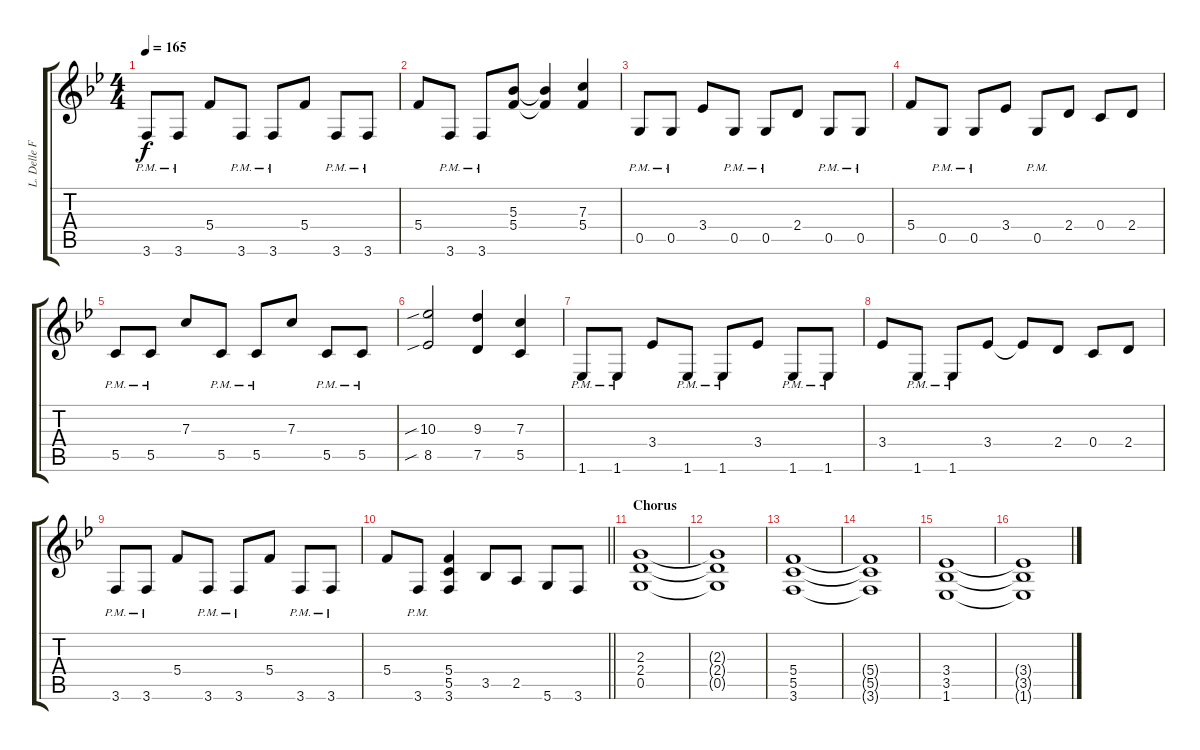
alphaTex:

\track ("L. Delle Fave (Dist. Guitar L)" "L. Delle F") {instrument overdrivenguitar}
\staff {score tabs}
\tuning (D4 A3 F3 C3 G2 D2) {hide}
\ts (4 4)
\tempo 165
\clef g2
\ks gminor
3.6{pm}.8{dy f} 3.6{pm}.8 5.4.8 3.6{pm}.8 3.6{pm}.8 5.4.8 3.6{pm}.8 3.6{pm}.8 |
5.4.8 3.6{pm}.8 3.6{pm}.8 (5.3 5.4).8 (5.3{t} 5.4{t}).4 (7.3 5.4).4 |
0.5{pm}.8 0.5{pm}.8 3.4.8 0.5{pm}.8 0.5{pm}.8 2.4.8 0.5{pm}.8 0.5{pm}.8 |
5.4.8 0.5{pm}.8 0.5{pm}.8 3.4.8 0.5{pm}.8 2.4.8 0.4.8 2.4.8 |
5.5{pm}.8 5.5{pm}.8 7.3.8 5.5{pm}.8 5.5{pm}.8 7.3.8 5.5{pm}.8 5.5{pm}.8 |
(10.3{sib} 8.5{sib}).2 (9.3 7.5).4 (7.3 5.5).4 |
1.6{pm}.8 1.6{pm}.8 3.4.8 1.6{pm}.8 1.6{pm}.8 3.4.8 1.6{pm}.8 1.6{pm}.8 |
3.4.8 1.6{pm}.8 1.6{pm}.8 3.4.8 3.4{t}.8 2.4.8 0.4.8 2.4.8 |
3.6{pm}.8 3.6{pm}.8 5.4.8 3.6{pm}.8 3.6{pm}.8 5.4.8 3.6{pm}.8 3.6{pm}.8 |
\barLineRight lightlight
5.4.8 3.6{pm}.8 (5.4 5.5 3.6).4 3.5.8 2.5.8 5.6.8 3.6.8 |
\section ("" "Chorus")
(2.3 2.4 0.5).1 |
(2.3{t} 2.4{t} 0.5{t}).1 |
(5.4 5.5 3.6).1 |
(5.4{t} 5.5{t} 3.6{t}).1 |
(3.4 3.5 1.6).1 |
(3.4{t} 3.5{t} 1.6{t}).1
